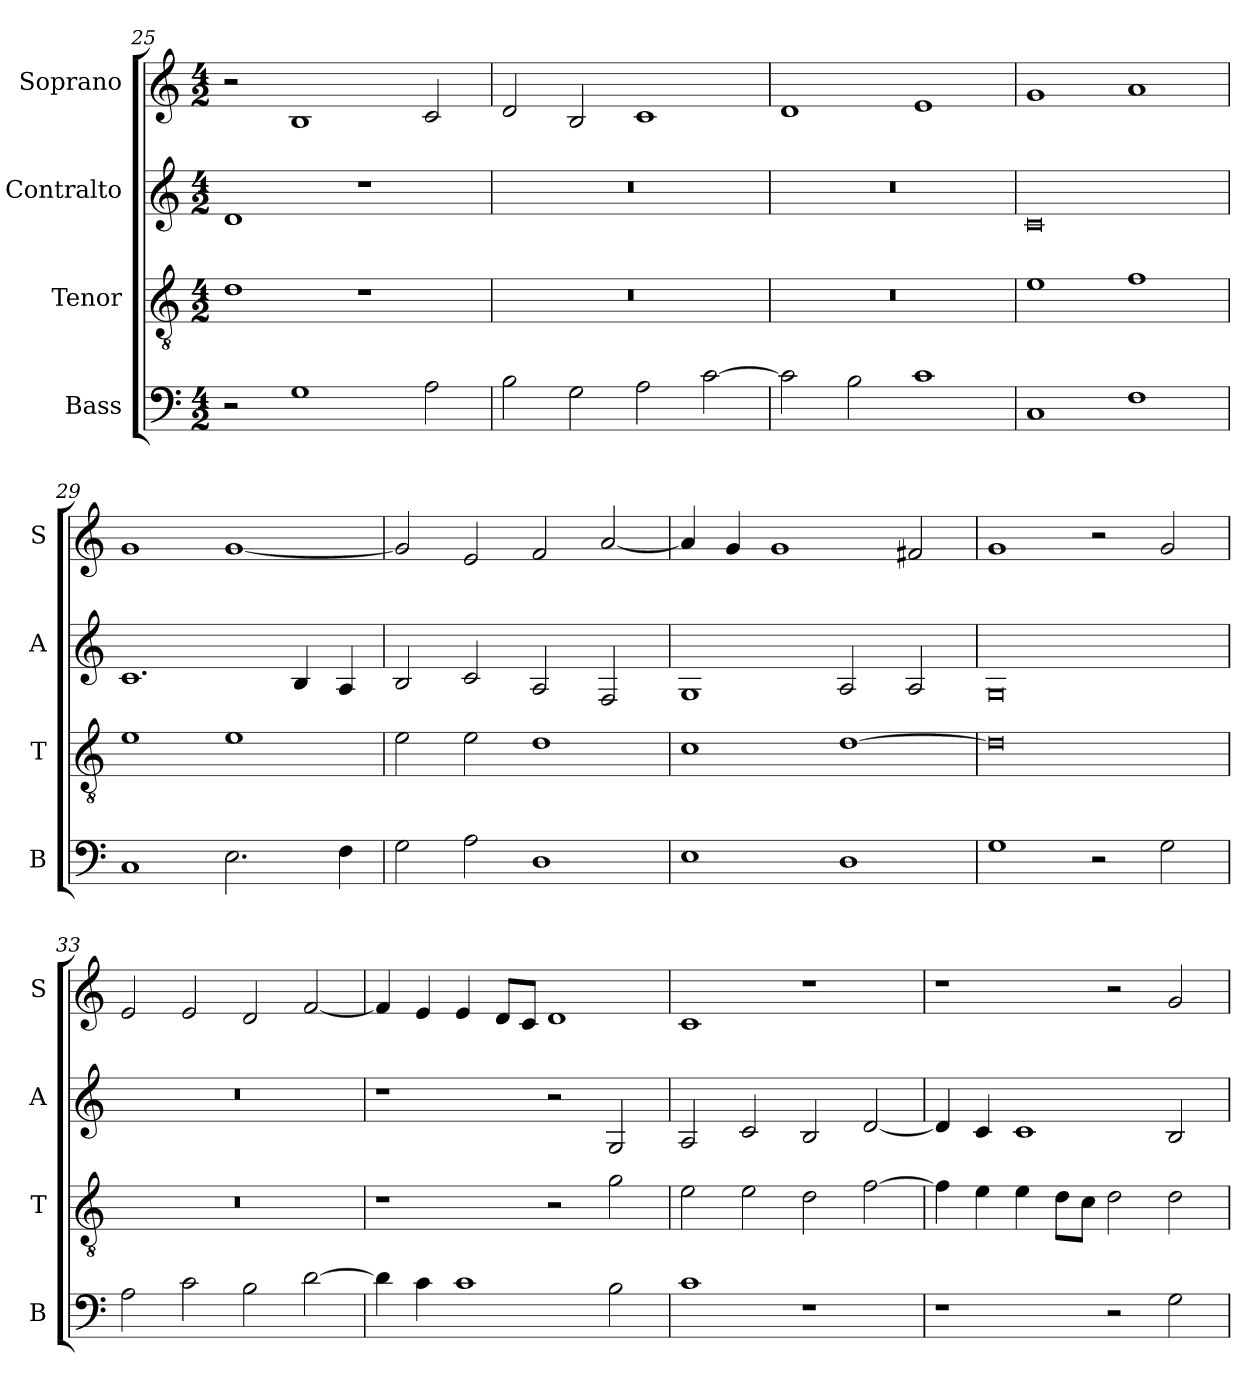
**kern	**kern	**kern	**kern
*part4	*part3	*part2	*part1
*staff4	*staff3	*staff2	*staff1
*I"Bass	*I"Tenor	*I"Contralto	*I"Soprano
*I'B	*I'T	*I'A	*I'S
*clefF4	*clefGv2	*clefG2	*clefG2
*k[]	*k[]	*k[]	*k[]
*G:mix	*G:mix	*G:mix	*G:mix
*M4/2	*M4/2	*M4/2	*M4/2
=25	=25	=25	=25
2r	1d	1d	2r
1G	.	.	1B
.	1r	1r	.
2A	.	.	2c
=26	=26	=26	=26
2B	0r	0r	2d
2G	.	.	2B
2A	.	.	1c
[2c	.	.	.
=27	=27	=27	=27
2c]	0r	0r	1d
2B	.	.	.
1c	.	.	1e
=28	=28	=28	=28
1C	1e	0c	1g
1F	1f	.	1a
=29	=29	=29	=29
1C	1e	1.c	1g
2.E	1e	.	[1g
.	.	4B	.
4F	.	4A	.
=30	=30	=30	=30
2G	2e	2B	2g]
2A	2e	2c	2e
1D	1d	2A	2f
.	.	2F	[2a
=31	=31	=31	=31
1E	1c	1G	4a]
.	.	.	4g
.	.	.	1g
1D	[1d	2A	.
.	.	2A	2f#X
=32	=32	=32	=32
1G	0d]	0G	1g
2r	.	.	2r
2G	.	.	2g
=33	=33	=33	=33
2A	0r	0r	2e
2c	.	.	2e
2B	.	.	2d
[2d	.	.	[2f
=34	=34	=34	=34
4d]	1r	1r	4f]
4c	.	.	4e
1c	.	.	4e
.	.	.	8d/L
.	.	.	8c/J
.	2r	2r	1d
2B	2g	2G	.
=35	=35	=35	=35
1c	2e	2A	1c
.	2e	2c	.
1r	2d	2B	1r
.	[2f	[2d	.
=36	=36	=36	=36
1r	4f]	4d]	1r
.	4e	4c	.
.	4e	1c	.
.	8d\L	.	.
.	8c\J	.	.
2r	2d	.	2r
2G	2d	2B	2g
=	=	=	=
*-	*-	*-	*-
